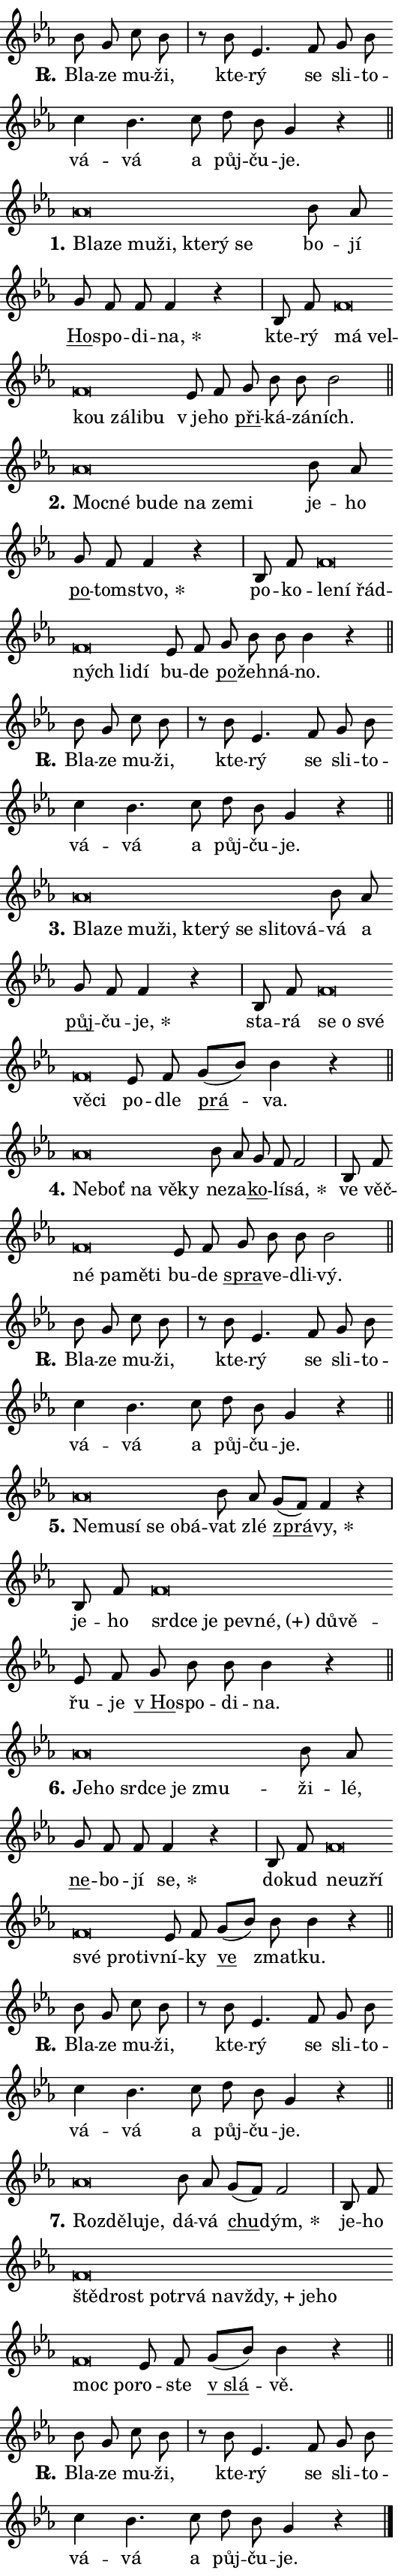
\version "2.24.0"
\header { tagline = "" }
\paper {
  indent = 0\cm
  top-margin = 0\cm
  right-margin = 0.13\cm % to fit lyric hyphens
  bottom-margin = 0\cm
  left-margin = 0\cm
  paper-width = 9\cm
  page-breaking = #ly:one-page-breaking
  system-system-spacing.basic-distance = #11
  score-system-spacing.basic-distance = #11
  ragged-last = ##f
}


%% Author: Thomas Morley
%% https://lists.gnu.org/archive/html/lilypond-user/2020-05/msg00002.html
#(define (line-position grob)
"Returns position of @var[grob} in current system:
   @code{'start}, if at first time-step
   @code{'end}, if at last time-step
   @code{'middle} otherwise
"
  (let* ((col (ly:item-get-column grob))
         (ln (ly:grob-object col 'left-neighbor))
         (rn (ly:grob-object col 'right-neighbor))
         (col-to-check-left (if (ly:grob? ln) ln col))
         (col-to-check-right (if (ly:grob? rn) rn col))
         (break-dir-left
           (and
             (ly:grob-property col-to-check-left 'non-musical #f)
             (ly:item-break-dir col-to-check-left)))
         (break-dir-right
           (and
             (ly:grob-property col-to-check-right 'non-musical #f)
             (ly:item-break-dir col-to-check-right))))
        (cond ((eqv? 1 break-dir-left) 'start)
              ((eqv? -1 break-dir-right) 'end)
              (else 'middle))))

#(define (tranparent-at-line-position vctor)
  (lambda (grob)
  "Relying on @code{line-position} select the relevant enry from @var{vctor}.
Used to determine transparency,"
    (case (line-position grob)
      ((end) (not (vector-ref vctor 0)))
      ((middle) (not (vector-ref vctor 1)))
      ((start) (not (vector-ref vctor 2))))))

noteHeadBreakVisibility =
#(define-music-function (break-visibility)(vector?)
"Makes @code{NoteHead}s transparent relying on @var{break-visibility}"
#{
  \override NoteHead.transparent =
    #(tranparent-at-line-position break-visibility)
#})

#(define delete-ledgers-for-transparent-note-heads
  (lambda (grob)
    "Reads whether a @code{NoteHead} is transparent.
If so this @code{NoteHead} is removed from @code{'note-heads} from
@var{grob}, which is supposed to be @code{LedgerLineSpanner}.
As a result ledgers are not printed for this @code{NoteHead}"
    (let* ((nhds-array (ly:grob-object grob 'note-heads))
           (nhds-list
             (if (ly:grob-array? nhds-array)
                 (ly:grob-array->list nhds-array)
                 '()))
           ;; Relies on the transparent-property being done before
           ;; Staff.LedgerLineSpanner.after-line-breaking is executed.
           ;; This is fragile ...
           (to-keep
             (remove
               (lambda (nhd)
                 (ly:grob-property nhd 'transparent #f))
               nhds-list)))
      ;; TODO find a better method to iterate over grob-arrays, similiar
      ;; to filter/remove etc for lists
      ;; For now rebuilt from scratch
      (set! (ly:grob-object grob 'note-heads)  '())
      (for-each
        (lambda (nhd)
          (ly:pointer-group-interface::add-grob grob 'note-heads nhd))
        to-keep))))

squashNotes = {
  \override NoteHead.X-extent = #'(-0.2 . 0.2)
  \override NoteHead.Y-extent = #'(-0.75 . 0)
  \override NoteHead.stencil =
    #(lambda (grob)
       (let ((pos (ly:grob-property grob 'staff-position)))
         (begin
           (if (< pos -7) (display "ERROR: Lower brevis then expected\n") (display ""))
           (if (<= pos -6) ly:text-interface::print ly:note-head::print))))
}
unSquashNotes = {
  \revert NoteHead.X-extent
  \revert NoteHead.Y-extent
  \revert NoteHead.stencil
}

hideNotes = \noteHeadBreakVisibility #begin-of-line-visible
unHideNotes = \noteHeadBreakVisibility #all-visible

% work-around for resetting accidentals
% https://lilypond.org/doc/v2.23/Documentation/notation/displaying-rhythms#unmetered-music
cadenzaMeasure = {
  \cadenzaOff
  \partial 1024 s1024
  \cadenzaOn
}

#(define-markup-command (accent layout props text) (markup?)
  "Underline accented syllable"
  (interpret-markup layout props
    #{\markup \override #'(offset . 4.3) \underline { #text }#}))

responsum = \markup \concat {
  "R" \hspace #-1.05 \path #0.1 #'((moveto 0 0.07) (lineto 0.9 0.8)) \hspace #0.05 "."
}

spaceSize = #0.6828661417322834 % exact space size for TeX Gyre Schola

\layout {
  \context {
    \Staff
    \remove "Time_signature_engraver"
    \override LedgerLineSpanner.after-line-breaking = #delete-ledgers-for-transparent-note-heads
  }
  \context {
    \Lyrics {
      \override LyricSpace.minimum-distance = \spaceSize
      \override LyricText.font-name = #"TeX Gyre Schola"
      \override LyricText.font-size = 1
      \override StanzaNumber.font-name = #"TeX Gyre Schola Bold"
      \override StanzaNumber.font-size = 1
    }
  }
  \context {
    \Score 
    \override NoteHead.text =
      #(lambda (grob) 
        (let ((pos (ly:grob-property grob 'staff-position)))
          #{\markup {
            \combine
              \halign #-0.55 \raise #(if (= pos -6) 0 0.5) \override #'(thickness . 2) \draw-line #'(3.2 . 0)
              \musicglyph "noteheads.sM1"
          }#}))
  }
}

% magnetic-lyrics.ily
%
%   written by
%     Jean Abou Samra <jean@abou-samra.fr>
%     Werner Lemberg <wl@gnu.org>
%
%   adapted by
%     Jiri Hon <jiri.hon@gmail.com>
%
% Version 2022-Apr-15

% https://www.mail-archive.com/lilypond-user@gnu.org/msg149350.html

#(define (Left_hyphen_pointer_engraver context)
   "Collect syllable-hyphen-syllable occurrences in lyrics and store
them in properties.  This engraver only looks to the left.  For
example, if the lyrics input is @code{foo -- bar}, it does the
following.

@itemize @bullet
@item
Set the @code{text} property of the @code{LyricHyphen} grob between
@q{foo} and @q{bar} to @code{foo}.

@item
Set the @code{left-hyphen} property of the @code{LyricText} grob with
text @q{foo} to the @code{LyricHyphen} grob between @q{foo} and
@q{bar}.
@end itemize

Use this auxiliary engraver in combination with the
@code{lyric-@/text::@/apply-@/magnetic-@/offset!} hook."
   (let ((hyphen #f)
         (text #f))
     (make-engraver
      (acknowledgers
       ((lyric-syllable-interface engraver grob source-engraver)
        (set! text grob)))
      (end-acknowledgers
       ((lyric-hyphen-interface engraver grob source-engraver)
        ;(when (not (grob::has-interface grob 'lyric-space-interface))
          (set! hyphen grob)));)
      ((stop-translation-timestep engraver)
       (when (and text hyphen)
         (ly:grob-set-object! text 'left-hyphen hyphen))
       (set! text #f)
       (set! hyphen #f)))))

#(define (lyric-text::apply-magnetic-offset! grob)
   "If the space between two syllables is less than the value in
property @code{LyricText@/.details@/.squash-threshold}, move the right
syllable to the left so that it gets concatenated with the left
syllable.

Use this function as a hook for
@code{LyricText@/.after-@/line-@/breaking} if the
@code{Left_@/hyphen_@/pointer_@/engraver} is active."
   (let ((hyphen (ly:grob-object grob 'left-hyphen #f)))
     (when hyphen
       (let ((left-text (ly:spanner-bound hyphen LEFT)))
         (when (grob::has-interface left-text 'lyric-syllable-interface)
           (let* ((common (ly:grob-common-refpoint grob left-text X))
                  (this-x-ext (ly:grob-extent grob common X))
                  (left-x-ext
                   (begin
                     ;; Trigger magnetism for left-text.
                     (ly:grob-property left-text 'after-line-breaking)
                     (ly:grob-extent left-text common X)))
                  ;; `delta` is the gap width between two syllables.
                  (delta (- (interval-start this-x-ext)
                            (interval-end left-x-ext)))
                  (details (ly:grob-property grob 'details))
                  (threshold (assoc-get 'squash-threshold details 0.2)))
             (when (< delta threshold)
               (let* (;; We have to manipulate the input text so that
                      ;; ligatures crossing syllable boundaries are not
                      ;; disabled.  For languages based on the Latin
                      ;; script this is essentially a beautification.
                      ;; However, for non-Western scripts it can be a
                      ;; necessity.
                      (lt (ly:grob-property left-text 'text))
                      (rt (ly:grob-property grob 'text))
                      (is-space (grob::has-interface hyphen 'lyric-space-interface))
                      (space (if is-space " " ""))
                      (extra-delta (if is-space spaceSize 0))
                      ;; Append new syllable.
                      (ltrt-space (if (and (string? lt) (string? rt))
                                (string-append lt space rt)
                                (make-concat-markup (list lt space rt))))
                      ;; Right-align `ltrt` to the right side.
                      (ltrt-space-markup (grob-interpret-markup
                               grob
                               (make-translate-markup
                                (cons (interval-length this-x-ext) 0)
                                (make-right-align-markup ltrt-space)))))
                 (begin
                   ;; Don't print `left-text`.
                   (ly:grob-set-property! left-text 'stencil #f)
                   ;; Set text and stencil (which holds all collected
                   ;; syllables so far) and shift it to the left.
                   (ly:grob-set-property! grob 'text ltrt-space)
                   (ly:grob-set-property! grob 'stencil ltrt-space-markup)
                   (ly:grob-translate-axis! grob (- (- delta extra-delta)) X))))))))))


#(define (lyric-hyphen::displace-bounds-first grob)
   ;; Make very sure this callback isn't triggered too early.
   (let ((left (ly:spanner-bound grob LEFT))
         (right (ly:spanner-bound grob RIGHT)))
     (ly:grob-property left 'after-line-breaking)
     (ly:grob-property right 'after-line-breaking)
     (ly:lyric-hyphen::print grob)))

squashThreshold = #0.4

\layout {
  \context {
    \Lyrics
    \consists #Left_hyphen_pointer_engraver
    \override LyricText.after-line-breaking =
      #lyric-text::apply-magnetic-offset!
    \override LyricHyphen.stencil = #lyric-hyphen::displace-bounds-first
    \override LyricText.details.squash-threshold = \squashThreshold
    \override LyricHyphen.minimum-distance = 0
    \override LyricHyphen.minimum-length = \squashThreshold
  }
}

squashText = \override LyricText.details.squash-threshold = 9999
unSquashText = \override LyricText.details.squash-threshold = \squashThreshold

leftText = \override LyricText.self-alignment-X = #LEFT
unLeftText = \revert LyricText.self-alignment-X

starOffset = #(lambda (grob) 
                (let ((x_offset (ly:self-alignment-interface::aligned-on-x-parent grob)))
                  (if (= x_offset 0) 0 (+ x_offset 1.2))))

star = #(define-music-function (syllable)(string?)
"Append star separator at the end of a syllable"
#{
  \once \override LyricText.X-offset = #starOffset
  \lyricmode { \markup {
    #syllable
    \override #'((font-name . "TeX Gyre Schola Bold")) \hspace #0.2 \lower #0.65 \larger "*"
  } }
#})

starAccent = #(define-music-function (syllable)(string?)
"Append star separator at the end of a syllable and make accent"
#{
  \once \override LyricText.X-offset = #starOffset
  \lyricmode { \markup {
    \accent #syllable
    \override #'((font-name . "TeX Gyre Schola Bold")) \hspace #0.2 \lower #0.65 \larger "*"
  } }
#})

breath = #(define-music-function (syllable)(string?)
"Append breathing indicator at the end of a syllable"
#{
  \lyricmode { \markup { #syllable "+" } }
#})

optionalBreath = #(define-music-function (syllable)(string?)
"Append optional breathing indicator at the end of a syllable"
#{
  \lyricmode { \markup { #syllable "(+)" } }
#})


\score {
    <<
        \new Voice = "melody" { \cadenzaOn \key es \major \relative { bes'8 g c bes \cadenzaMeasure \bar "|" r bes es,4. f8 \bar "" g bes \bar "" c4 bes4. c8 \bar "" d bes g4 r \cadenzaMeasure \bar "||" \break } }
        \new Lyrics \lyricsto "melody" { \lyricmode { \set stanza = \responsum
Bla -- ze mu -- ži, kte -- rý se sli -- to -- vá -- vá a půj -- ču -- je. } }
    >>
    \layout {}
}

\score {
    <<
        \new Voice = "melody" { \cadenzaOn \key es \major \relative { \squashNotes as'\breve*1/16 \hideNotes \breve*1/16 \bar "" \breve*1/16 \bar "" \breve*1/16 \bar "" \breve*1/16 \bar "" \breve*1/16 \breve*1/16 \bar "" \unHideNotes \unSquashNotes bes8 as \bar "" g f f f4 r \cadenzaMeasure \bar "|" bes,8 f' \bar "" \squashNotes f\breve*1/16 \hideNotes \breve*1/16 \bar "" \breve*1/16 \bar "" \breve*1/16 \bar "" \breve*1/16 \breve*1/16 \bar "" \unHideNotes \unSquashNotes es8 f \bar "" g bes bes bes2 \cadenzaMeasure \bar "||" \break } }
        \new Lyrics \lyricsto "melody" { \lyricmode { \set stanza = "1."
\leftText Bla -- \squashText ze mu -- ži, kte -- rý se \unLeftText \unSquashText bo -- jí \markup \accent Ho -- spo -- di -- \star na, kte -- rý \leftText má \squashText vel -- kou zá -- li -- bu \unLeftText \unSquashText "v je" -- ho \markup \accent při -- ká -- zá -- ních. } }
    >>
    \layout {}
}

\score {
    <<
        \new Voice = "melody" { \cadenzaOn \key es \major \relative { \squashNotes as'\breve*1/16 \hideNotes \breve*1/16 \bar "" \breve*1/16 \bar "" \breve*1/16 \bar "" \breve*1/16 \bar "" \breve*1/16 \breve*1/16 \bar "" \unHideNotes \unSquashNotes bes8 as \bar "" g f f4 r \cadenzaMeasure \bar "|" bes,8 f' \bar "" \squashNotes f\breve*1/16 \hideNotes \breve*1/16 \bar "" \breve*1/16 \bar "" \breve*1/16 \bar "" \breve*1/16 \breve*1/16 \bar "" \unHideNotes \unSquashNotes es8 f \bar "" g bes bes bes4 r \cadenzaMeasure \bar "||" \break } }
        \new Lyrics \lyricsto "melody" { \lyricmode { \set stanza = "2."
\leftText Moc -- \squashText né bu -- de na ze -- mi \unLeftText \unSquashText je -- ho \markup \accent po -- tom -- \star stvo, po -- ko -- \leftText le -- \squashText ní řád -- ných li -- dí \unLeftText \unSquashText bu -- de \markup \accent po -- žeh -- ná -- no. } }
    >>
    \layout {}
}

\score {
    <<
        \new Voice = "melody" { \cadenzaOn \key es \major \relative { bes'8 g c bes \cadenzaMeasure \bar "|" r bes es,4. f8 \bar "" g bes \bar "" c4 bes4. c8 \bar "" d bes g4 r \cadenzaMeasure \bar "||" \break } }
        \new Lyrics \lyricsto "melody" { \lyricmode { \set stanza = \responsum
Bla -- ze mu -- ži, kte -- rý se sli -- to -- vá -- vá a půj -- ču -- je. } }
    >>
    \layout {}
}

\score {
    <<
        \new Voice = "melody" { \cadenzaOn \key es \major \relative { \squashNotes as'\breve*1/16 \hideNotes \breve*1/16 \bar "" \breve*1/16 \bar "" \breve*1/16 \bar "" \breve*1/16 \bar "" \breve*1/16 \bar "" \breve*1/16 \bar "" \breve*1/16 \bar "" \breve*1/16 \breve*1/16 \bar "" \unHideNotes \unSquashNotes bes8 as \bar "" g f f4 r \cadenzaMeasure \bar "|" bes,8 f' \bar "" \squashNotes f\breve*1/16 \hideNotes \breve*1/16 \bar "" \breve*1/16 \bar "" \breve*1/16 \breve*1/16 \bar "" \unHideNotes \unSquashNotes es8 f \bar "" g[( bes)] bes4 r \cadenzaMeasure \bar "||" \break } }
        \new Lyrics \lyricsto "melody" { \lyricmode { \set stanza = "3."
\leftText Bla -- \squashText ze mu -- ži, kte -- rý se sli -- to -- vá -- \unLeftText \unSquashText vá a \markup \accent půj -- ču -- \star je, sta -- rá \leftText se \squashText o své vě -- ci \unLeftText \unSquashText po -- dle \markup \accent prá -- va. } }
    >>
    \layout {}
}

\score {
    <<
        \new Voice = "melody" { \cadenzaOn \key es \major \relative { \squashNotes as'\breve*1/16 \hideNotes \breve*1/16 \bar "" \breve*1/16 \bar "" \breve*1/16 \breve*1/16 \bar "" \unHideNotes \unSquashNotes bes8 as \bar "" g f f2 \cadenzaMeasure \bar "|" bes,8 f' \bar "" \squashNotes f\breve*1/16 \hideNotes \breve*1/16 \bar "" \breve*1/16 \breve*1/16 \bar "" \unHideNotes \unSquashNotes es8 f \bar "" g bes bes bes2 \cadenzaMeasure \bar "||" \break } }
        \new Lyrics \lyricsto "melody" { \lyricmode { \set stanza = "4."
\leftText Ne -- \squashText boť na vě -- ky \unLeftText \unSquashText ne -- za -- \markup \accent ko -- lí -- \star sá, ve věč -- \leftText né \squashText pa -- mě -- ti \unLeftText \unSquashText bu -- de \markup \accent spra -- ve -- dli -- vý. } }
    >>
    \layout {}
}

\score {
    <<
        \new Voice = "melody" { \cadenzaOn \key es \major \relative { bes'8 g c bes \cadenzaMeasure \bar "|" r bes es,4. f8 \bar "" g bes \bar "" c4 bes4. c8 \bar "" d bes g4 r \cadenzaMeasure \bar "||" \break } }
        \new Lyrics \lyricsto "melody" { \lyricmode { \set stanza = \responsum
Bla -- ze mu -- ži, kte -- rý se sli -- to -- vá -- vá a půj -- ču -- je. } }
    >>
    \layout {}
}

\score {
    <<
        \new Voice = "melody" { \cadenzaOn \key es \major \relative { \squashNotes as'\breve*1/16 \hideNotes \breve*1/16 \bar "" \breve*1/16 \bar "" \breve*1/16 \bar "" \breve*1/16 \breve*1/16 \bar "" \unHideNotes \unSquashNotes bes8 as \bar "" g[( f)] f4 r \cadenzaMeasure \bar "|" bes,8 f' \bar "" \squashNotes f\breve*1/16 \hideNotes \breve*1/16 \bar "" \breve*1/16 \bar "" \breve*1/16 \bar "" \breve*1/16 \bar "" \breve*1/16 \breve*1/16 \bar "" \unHideNotes \unSquashNotes es8 f \bar "" g bes bes bes4 r \cadenzaMeasure \bar "||" \break } }
        \new Lyrics \lyricsto "melody" { \lyricmode { \set stanza = "5."
\leftText Ne -- \squashText mu -- sí se o -- bá -- \unLeftText \unSquashText vat zlé \markup \accent zprá -- \star vy, je -- ho \leftText srd -- \squashText ce je pev -- \optionalBreath né, dů -- vě -- \unLeftText \unSquashText řu -- je \markup \accent "v Ho" -- spo -- di -- na. } }
    >>
    \layout {}
}

\score {
    <<
        \new Voice = "melody" { \cadenzaOn \key es \major \relative { \squashNotes as'\breve*1/16 \hideNotes \breve*1/16 \bar "" \breve*1/16 \bar "" \breve*1/16 \bar "" \breve*1/16 \breve*1/16 \bar "" \unHideNotes \unSquashNotes bes8 as \bar "" g f f f4 r \cadenzaMeasure \bar "|" bes,8 f' \bar "" \squashNotes f\breve*1/16 \hideNotes \breve*1/16 \bar "" \breve*1/16 \bar "" \breve*1/16 \bar "" \breve*1/16 \breve*1/16 \bar "" \unHideNotes \unSquashNotes es8 f \bar "" g[( bes)] bes bes4 r \cadenzaMeasure \bar "||" \break } }
        \new Lyrics \lyricsto "melody" { \lyricmode { \set stanza = "6."
\leftText Je -- \squashText ho srd -- ce je zmu -- \unLeftText \unSquashText ži -- lé, \markup \accent ne -- bo -- jí \star se, do -- kud \leftText ne -- \squashText u -- zří své pro -- tiv -- \unLeftText \unSquashText ní -- ky \markup \accent ve zmat -- ku. } }
    >>
    \layout {}
}

\score {
    <<
        \new Voice = "melody" { \cadenzaOn \key es \major \relative { bes'8 g c bes \cadenzaMeasure \bar "|" r bes es,4. f8 \bar "" g bes \bar "" c4 bes4. c8 \bar "" d bes g4 r \cadenzaMeasure \bar "||" \break } }
        \new Lyrics \lyricsto "melody" { \lyricmode { \set stanza = \responsum
Bla -- ze mu -- ži, kte -- rý se sli -- to -- vá -- vá a půj -- ču -- je. } }
    >>
    \layout {}
}

\score {
    <<
        \new Voice = "melody" { \cadenzaOn \key es \major \relative { \squashNotes as'\breve*1/16 \hideNotes \breve*1/16 \bar "" \breve*1/16 \breve*1/16 \bar "" \unHideNotes \unSquashNotes bes8 as \bar "" g[( f)] f2 \cadenzaMeasure \bar "|" bes,8 f' \bar "" \squashNotes f\breve*1/16 \hideNotes \breve*1/16 \bar "" \breve*1/16 \bar "" \breve*1/16 \bar "" \breve*1/16 \bar "" \breve*1/16 \bar "" \breve*1/16 \bar "" \breve*1/16 \bar "" \breve*1/16 \bar "" \breve*1/16 \breve*1/16 \bar "" \unHideNotes \unSquashNotes es8 f \bar "" g[( bes)] bes4 r \cadenzaMeasure \bar "||" \break } }
        \new Lyrics \lyricsto "melody" { \lyricmode { \set stanza = "7."
\leftText Roz -- \squashText dě -- lu -- je, \unLeftText \unSquashText dá -- vá \markup \accent chu -- \star dým, je -- ho \leftText ště -- \squashText drost po -- tr -- vá na -- \breath "vždy," je -- ho moc po -- \unLeftText \unSquashText ro -- ste \markup \accent "v slá" -- vě. } }
    >>
    \layout {}
}

\score {
    <<
        \new Voice = "melody" { \cadenzaOn \key es \major \relative { bes'8 g c bes \cadenzaMeasure \bar "|" r bes es,4. f8 \bar "" g bes \bar "" c4 bes4. c8 \bar "" d bes g4 r \cadenzaMeasure \bar "||" \break } \bar "|." }
        \new Lyrics \lyricsto "melody" { \lyricmode { \set stanza = \responsum
Bla -- ze mu -- ži, kte -- rý se sli -- to -- vá -- vá a půj -- ču -- je. } }
    >>
    \layout {}
}
